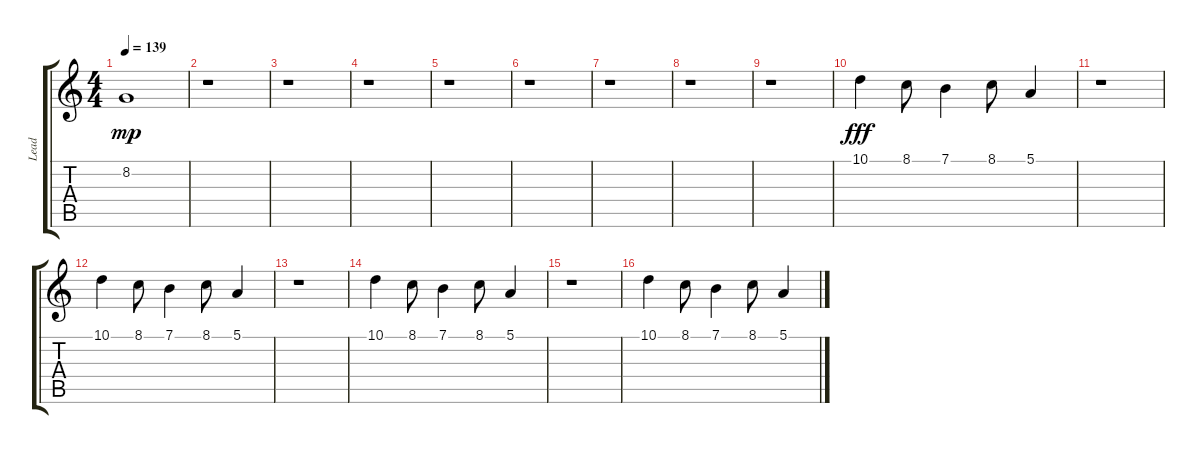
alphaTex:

\track ("Lead" "Lead") {instrument celesta}
\staff {score tabs}
\tuning (E4 B3 G3 D3 A2 E2) {hide}
\ts (4 4)
\tempo 139
\clef g2
\ks c
8.2.1{dy mp} |
r.1 |
r.1 |
r.1 |
r.1 |
r.1 |
r.1 |
r.1 |
r.1 |
10.1.4{dy fff} 8.1.8 7.1.4 8.1.8 5.1.4 |
r.1 |
10.1.4 8.1.8 7.1.4 8.1.8 5.1.4 |
r.1 |
10.1.4 8.1.8 7.1.4 8.1.8 5.1.4 |
r.1 |
10.1.4 8.1.8 7.1.4 8.1.8 5.1.4
